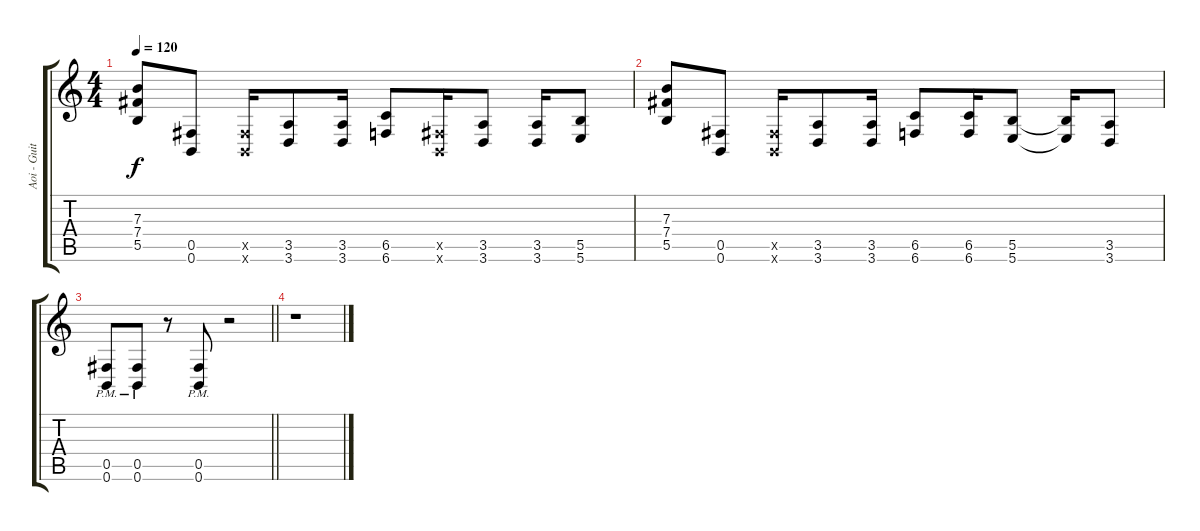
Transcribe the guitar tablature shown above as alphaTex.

\track ("Aoi - Guitar" "Aoi - Guit") {instrument distortionguitar}
\staff {score tabs}
\tuning (Db4 Ab3 E3 B2 Gb2 B1) {hide}
\ts (4 4)
\tempo 120
\clef g2
\ks c
(7.3 7.4 5.5).8{dy f} (0.5 0.6).8 (0.5{x} 0.6{x}).16 (3.5 3.6).8 (3.5 3.6).16 (6.5 6.6).8 (0.5{x} 0.6{x}).16 (3.5 3.6).8 (3.5 3.6).16 (5.5 5.6).8 |
(7.3 7.4 5.5).8 (0.5 0.6).8 (0.5{x} 0.6{x}).16 (3.5 3.6).8 (3.5 3.6).16 (6.5 6.6).8 (6.5 6.6).16 (5.5 5.6).8 (5.5{t} 5.6{t}).16 (3.5 3.6).8 |
\barLineRight lightlight
(0.5{pm} 0.6{pm}).8 (0.5{pm} 0.6{pm}).8 r.8 (0.5{pm} 0.6{pm}).8 r.2 |
r.1
